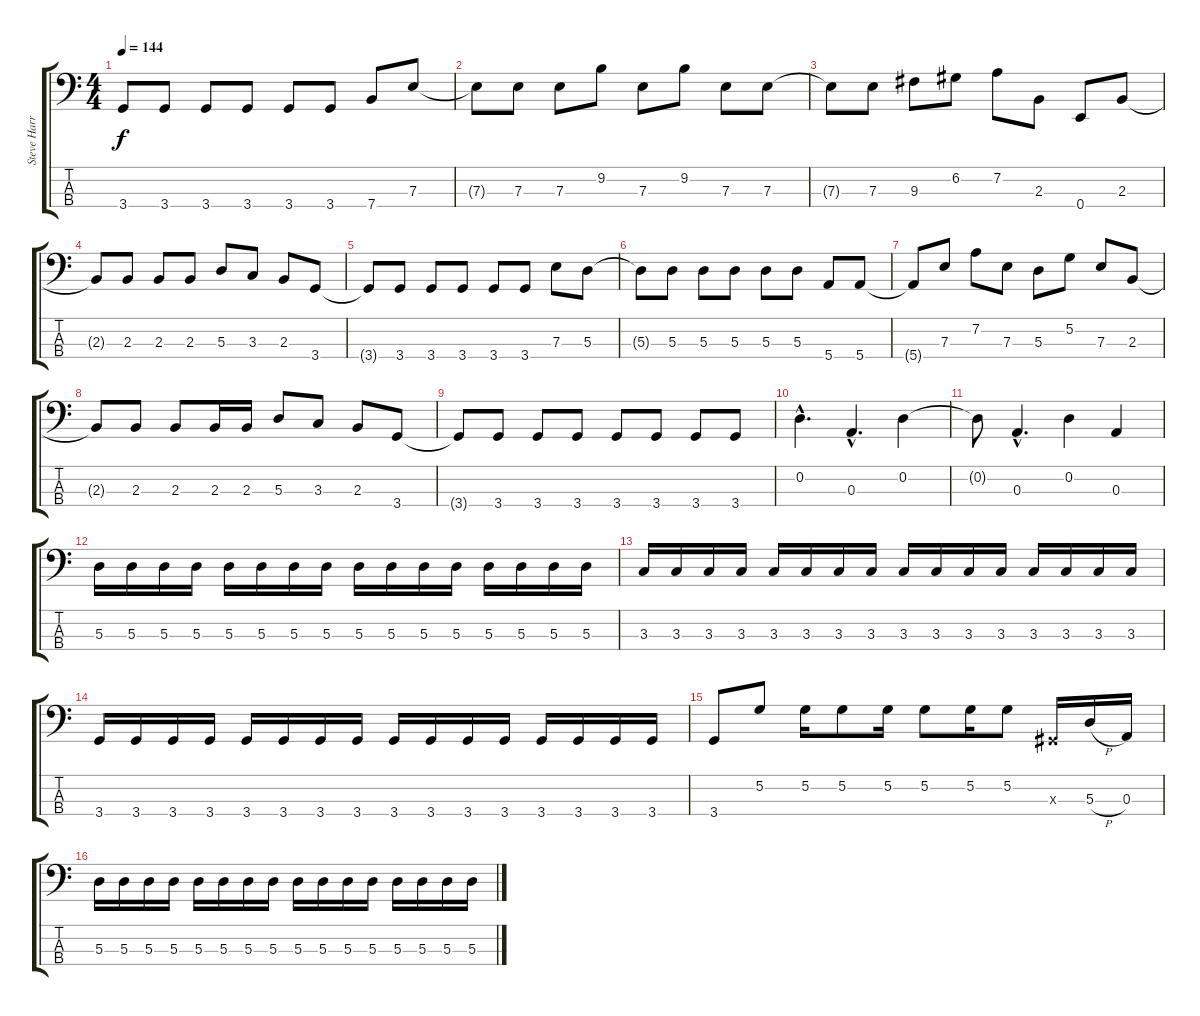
\track ("Steve Harris" "Steve Harr") {instrument electricbassfinger}
\staff {score tabs}
\tuning (G2 D2 A1 E1) {hide}
\ts (4 4)
\tempo 144
\clef f4
\ks c
3.4{t}.8{dy f} 3.4.8 3.4.8 3.4.8 3.4.8 3.4.8 7.4.8 7.3.8 |
7.3{t}.8 7.3.8 7.3.8 9.2.8 7.3.8 9.2.8 7.3.8 7.3.8 |
7.3{t}.8 7.3.8 9.3.8 6.2.8 7.2.8 2.3.8 0.4.8 2.3.8 |
2.3{t}.8 2.3.8 2.3.8 2.3.8 5.3.8 3.3.8 2.3.8 3.4.8 |
3.4{t}.8 3.4.8 3.4.8 3.4.8 3.4.8 3.4.8 7.3.8 5.3.8 |
5.3{t}.8 5.3.8 5.3.8 5.3.8 5.3.8 5.3.8 5.4.8 5.4.8 |
5.4{t}.8 7.3.8 7.2.8 7.3.8 5.3.8 5.2.8 7.3.8 2.3.8 |
2.3{t}.8 2.3.8 2.3.8 2.3.16 2.3.16 5.3.8 3.3.8 2.3.8 3.4.8 |
3.4{t}.8 3.4.8 3.4.8 3.4.8 3.4.8 3.4.8 3.4.8 3.4.8 |
0.2{hac}.4{d} 0.3{hac}.4{d} 0.2.4 |
0.2{t}.8 0.3{hac}.4{d} 0.2.4 0.3.4 |
5.3.16 5.3.16 5.3.16 5.3.16 5.3.16 5.3.16 5.3.16 5.3.16 5.3.16 5.3.16 5.3.16 5.3.16 5.3.16 5.3.16 5.3.16 5.3.16 |
3.3.16 3.3.16 3.3.16 3.3.16 3.3.16 3.3.16 3.3.16 3.3.16 3.3.16 3.3.16 3.3.16 3.3.16 3.3.16 3.3.16 3.3.16 3.3.16 |
3.4.16 3.4.16 3.4.16 3.4.16 3.4.16 3.4.16 3.4.16 3.4.16 3.4.16 3.4.16 3.4.16 3.4.16 3.4.16 3.4.16 3.4.16 3.4.16 |
3.4.8 5.2.8 5.2.16 5.2.8 5.2.16 5.2.8 5.2.16 5.2.8 -1.3{x}.16 5.3{h}.16 0.3.16 |
5.3.16 5.3.16 5.3.16 5.3.16 5.3.16 5.3.16 5.3.16 5.3.16 5.3.16 5.3.16 5.3.16 5.3.16 5.3.16 5.3.16 5.3.16 5.3.16
